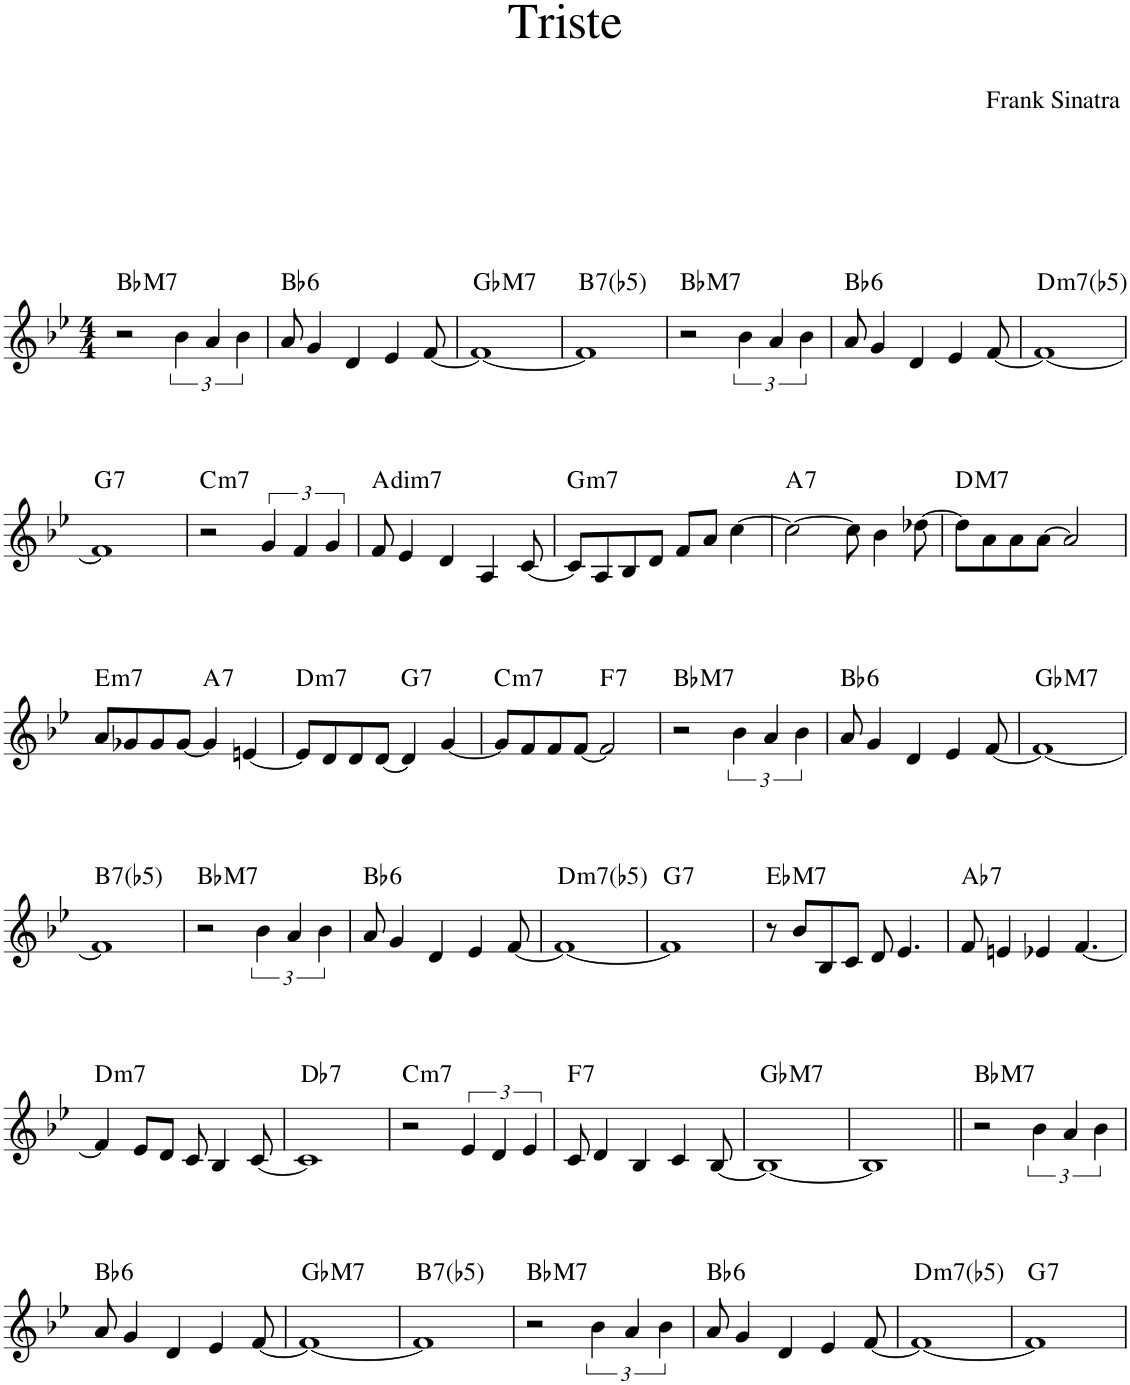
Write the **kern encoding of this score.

**kern	**harte
*part1	*part1
*staff1	*
*I"Piano	*
*I'Pno.	*
*clefG2	*
*k[b-e-]	*
*M4/4	*
=1	=1
!	!LO:H:kt=M7
2r	Bb:maj7
6b-\	.
6a/	.
6b-\	.
=2	=2
!	!LO:H:kt=6
8a/	Bb:maj6
4g/	.
4d/	.
4e-/	.
[8f/	.
=3	=3
!	!LO:H:kt=M7
1f_	Gb:maj7
=4	=4
!	!LO:H:kt=7
1f]	B:(3,b5,b7)
=5	=5
!	!LO:H:kt=M7
2r	Bb:maj7
6b-\	.
6a/	.
6b-\	.
=6	=6
!	!LO:H:kt=6
8a/	Bb:maj6
4g/	.
4d/	.
4e-/	.
[8f/	.
=7	=7
!	!LO:H:kt=m7(b5)
1f_	D:hdim7
!!LO:LB:g=z
=8	=8
!	!LO:H:kt=7
1f]	G:7
=9	=9
!	!LO:H:kt=m7
2r	C:min7
6g/	.
6f/	.
6g/	.
=10	=10
!	!LO:H:kt=dim7
8f/	A:dim7
4e-/	.
4d/	.
4A/	.
[8c/	.
=11	=11
!	!LO:H:kt=m7
8c/L]	G:min7
8A/	.
8B-/	.
8d/J	.
8f/L	.
8a/J	.
[4cc\	.
=12	=12
!	!LO:H:kt=7
2cc\_	A:7
8cc\]	.
4b-\	.
[8dd-X\	.
=13	=13
!	!LO:H:kt=M7
8dd-\L]	D:maj7
8a\	.
8a\	.
[8a\J	.
2a/]	.
!!LO:LB:g=z
=14	=14
!	!LO:H:kt=m7
8a/L	E:min7
8g-X/	.
8g-/	.
[8g-/J	.
!	!LO:H:kt=7
4g-/]	A:7
[4en/	.
=15	=15
!	!LO:H:kt=m7
8e/L]	D:min7
8d/	.
8d/	.
[8d/J	.
!	!LO:H:kt=7
4d/]	G:7
[4g/	.
=16	=16
!	!LO:H:kt=m7
8g/L]	C:min7
8f/	.
8f/	.
[8f/J	.
!	!LO:H:kt=7
2f/]	F:7
=17	=17
!	!LO:H:kt=M7
2r	Bb:maj7
6b-\	.
6a/	.
6b-\	.
=18	=18
!	!LO:H:kt=6
8a/	Bb:maj6
4g/	.
4d/	.
4e-/	.
[8f/	.
=19	=19
!	!LO:H:kt=M7
1f_	Gb:maj7
!!LO:LB:g=z
=20	=20
!	!LO:H:kt=7
1f]	B:(3,b5,b7)
=21	=21
!	!LO:H:kt=M7
2r	Bb:maj7
6b-\	.
6a/	.
6b-\	.
=22	=22
!	!LO:H:kt=6
8a/	Bb:maj6
4g/	.
4d/	.
4e-/	.
[8f/	.
=23	=23
!	!LO:H:kt=m7(b5)
1f_	D:hdim7
=24	=24
!	!LO:H:kt=7
1f]	G:7
=25	=25
!	!LO:H:kt=M7
8r	Eb:maj7
8b-/L	.
8B-/	.
8c/J	.
8d/	.
4.e-/	.
=26	=26
!	!LO:H:kt=7
8f/	Ab:7
4en/	.
4e-X/	.
[4.f/	.
!!LO:LB:g=z
=27	=27
!	!LO:H:kt=m7
4f/]	D:min7
8e-/L	.
8d/J	.
8c/	.
4B-/	.
[8c/	.
=28	=28
!	!LO:H:kt=7
1c]	Db:7
=29	=29
!	!LO:H:kt=m7
2r	C:min7
6e-/	.
6d/	.
6e-/	.
=30	=30
!	!LO:H:kt=7
8c/	F:7
4d/	.
4B-/	.
4c/	.
[8B-/	.
=31	=31
!	!LO:H:kt=M7
1B-_	Gb:maj7
=32	=32
1B-]	.
=33||	=33||
!	!LO:H:kt=M7
2r	Bb:maj7
6b-\	.
6a/	.
6b-\	.
!!LO:LB:g=z
=34	=34
!	!LO:H:kt=6
8a/	Bb:maj6
4g/	.
4d/	.
4e-/	.
[8f/	.
=35	=35
!	!LO:H:kt=M7
1f_	Gb:maj7
=36	=36
!	!LO:H:kt=7
1f]	B:(3,b5,b7)
=37	=37
!	!LO:H:kt=M7
2r	Bb:maj7
6b-\	.
6a/	.
6b-\	.
=38	=38
!	!LO:H:kt=6
8a/	Bb:maj6
4g/	.
4d/	.
4e-/	.
[8f/	.
=39	=39
!	!LO:H:kt=m7(b5)
1f_	D:hdim7
=40	=40
!	!LO:H:kt=7
1f]	G:7
=	=
*-	*-
